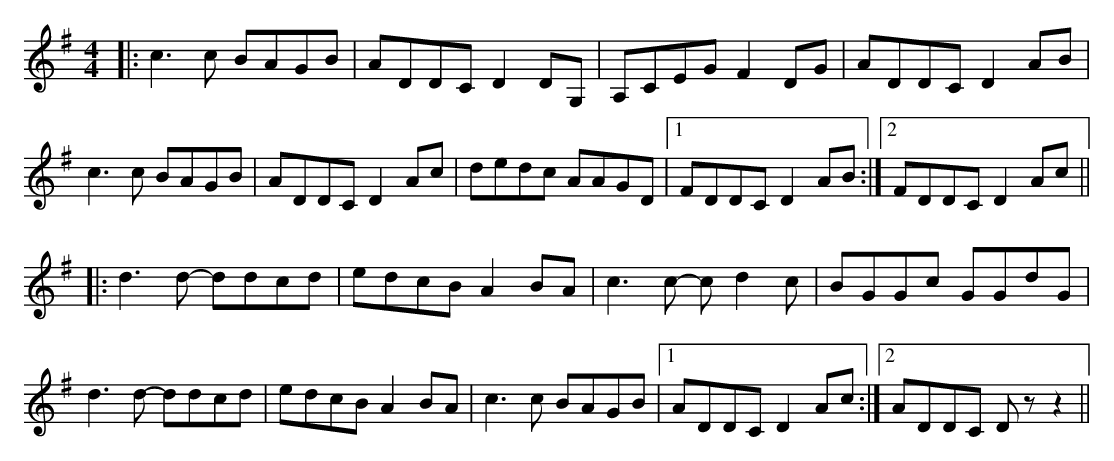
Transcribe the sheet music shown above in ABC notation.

X:1
M:4/4
K:Dmix
|:c3 c BAGB|ADDC D2 DG,|A,CEG F2 DG|ADDC D2 AB|
c3 c BAGB|ADDC D2 Ac|dedc AAGD|1 FDDC D2 AB:|2 FDDC D2 Ac||
|:d3 d- ddcd|edcB A2 BA|c3 c- c d2 c|BGGc GGdG|
d3 d- ddcd|edcB A2 BA|c3 c BAGB|1 ADDC D2 Ac:|2 ADDC D z z2||
